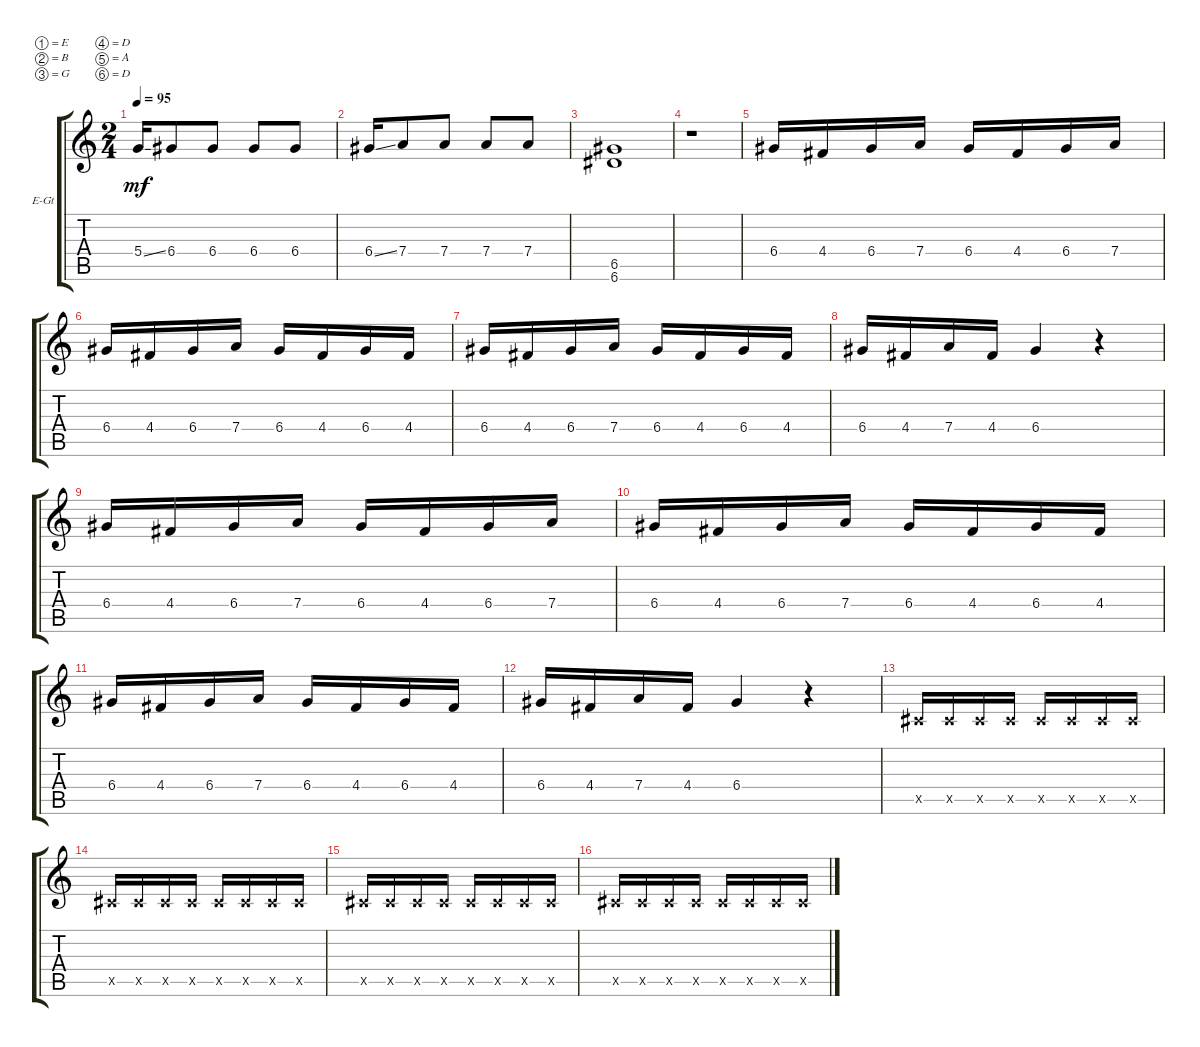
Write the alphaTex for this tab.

\bracketExtendMode groupsimilarinstruments
\firstSystemTrackNameOrientation horizontal
\otherSystemsTrackNameOrientation horizontal
\track ("Electric Guitar" "E-Gt") {instrument overdrivenguitar}
\staff {score tabs}
\tuning (E4 B3 G3 D3 A2 D3)
\ts (2 4)
\tempo 95
\clef g2
\scale
0.333333
\ks c
5.4{ss}.16{dy mf} 6.4.8 6.4.8 6.4.8 6.4.8 |
\scale
0.333333 6.4{ss}.16 7.4.8 7.4.8 7.4.8 7.4.8 |
\scale
0.333333 (6.6 6.5).1 |
r.1 |
\scale
0.333333 6.4.16 4.4.16 6.4.16 7.4.16 6.4.16 4.4.16 6.4.16 7.4.16 |
\scale
0.333333 6.4.16 4.4.16 6.4.16 7.4.16 6.4.16 4.4.16 6.4.16 4.4.16 |
\scale
0.333333 6.4.16 4.4.16 6.4.16 7.4.16 6.4.16 4.4.16 6.4.16 4.4.16 |
\scale
0.333333 6.4.16 4.4.16 7.4.16 4.4.16 6.4.4 r.4 |
\scale
0.333333 6.4.16 4.4.16 6.4.16 7.4.16 6.4.16 4.4.16 6.4.16 7.4.16 |
\scale
0.333333 6.4.16 4.4.16 6.4.16 7.4.16 6.4.16 4.4.16 6.4.16 4.4.16 |
\scale
0.333333 6.4.16 4.4.16 6.4.16 7.4.16 6.4.16 4.4.16 6.4.16 4.4.16 |
\scale
0.333333 6.4.16 4.4.16 7.4.16 4.4.16 6.4.4 r.4 |
\scale
0.333333 4.5{x}.16 4.5{x}.16 4.5{x}.16 4.5{x}.16 4.5{x}.16 4.5{x}.16 4.5{x}.16 4.5{x}.16 |
\scale
0.333333 4.5{x}.16 4.5{x}.16 4.5{x}.16 4.5{x}.16 4.5{x}.16 4.5{x}.16 4.5{x}.16 4.5{x}.16 |
\scale
0.333333 4.5{x}.16 4.5{x}.16 4.5{x}.16 4.5{x}.16 4.5{x}.16 4.5{x}.16 4.5{x}.16 4.5{x}.16 |
\scale
0.333333 4.5{x}.16 4.5{x}.16 4.5{x}.16 4.5{x}.16 4.5{x}.16 4.5{x}.16 4.5{x}.16 4.5{x}.16
